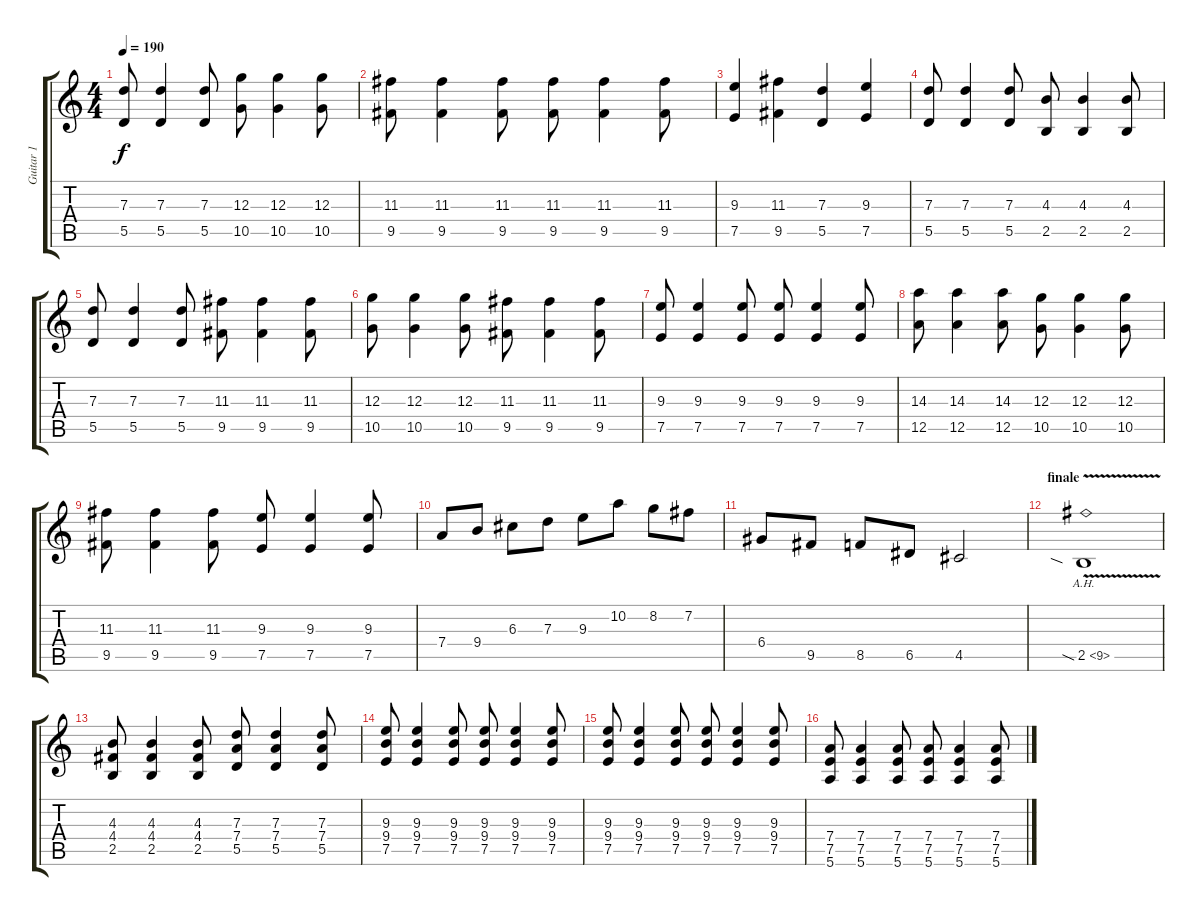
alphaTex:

\track ("Guitar 1" "Guitar 1") {instrument distortionguitar}
\staff {score tabs}
\tuning (E4 B3 G3 D3 A2 E2) {hide}
\ts (4 4)
\tempo 190
\clef g2
\ks c
(7.3 5.5).8{dy f} (7.3 5.5).4 (7.3 5.5).8 (12.3 10.5).8 (12.3 10.5).4 (12.3 10.5).8 |
(11.3 9.5).8 (11.3 9.5).4 (11.3 9.5).8 (11.3 9.5).8 (11.3 9.5).4 (11.3 9.5).8 |
(9.3 7.5).4 (11.3 9.5).4 (7.3 5.5).4 (9.3 7.5).4 |
(7.3 5.5).8 (7.3 5.5).4 (7.3 5.5).8 (4.3 2.5).8 (4.3 2.5).4 (4.3 2.5).8 |
(7.3 5.5).8 (7.3 5.5).4 (7.3 5.5).8 (11.3 9.5).8 (11.3 9.5).4 (11.3 9.5).8 |
(12.3 10.5).8 (12.3 10.5).4 (12.3 10.5).8 (11.3 9.5).8 (11.3 9.5).4 (11.3 9.5).8 |
(9.3 7.5).8 (9.3 7.5).4 (9.3 7.5).8 (9.3 7.5).8 (9.3 7.5).4 (9.3 7.5).8 |
(14.3 12.5).8 (14.3 12.5).4 (14.3 12.5).8 (12.3 10.5).8 (12.3 10.5).4 (12.3 10.5).8 |
(11.3 9.5).8 (11.3 9.5).4 (11.3 9.5).8 (9.3 7.5).8 (9.3 7.5).4 (9.3 7.5).8 |
7.4.8 9.4.8 6.3.8 7.3.8 9.3.8 10.2.8 8.2.8 7.2.8 |
6.4.8 9.5.8 8.5.8 6.5.8 4.5.2 |
\section ("" "finale")
2.5{ah 7 v sia}.1 |
(4.3 4.4 2.5).8 (4.3 4.4 2.5).4 (4.3 4.4 2.5).8 (7.3 7.4 5.5).8 (7.3 7.4 5.5).4 (7.3 7.4 5.5).8 |
(9.3 9.4 7.5).8 (9.3 9.4 7.5).4 (9.3 9.4 7.5).8 (9.3 9.4 7.5).8 (9.3 9.4 7.5).4 (9.3 9.4 7.5).8 |
(9.3 9.4 7.5).8 (9.3 9.4 7.5).4 (9.3 9.4 7.5).8 (9.3 9.4 7.5).8 (9.3 9.4 7.5).4 (9.3 9.4 7.5).8 |
(7.4 7.5 5.6).8 (7.4 7.5 5.6).4 (7.4 7.5 5.6).8 (7.4 7.5 5.6).8 (7.4 7.5 5.6).4 (7.4 7.5 5.6).8
